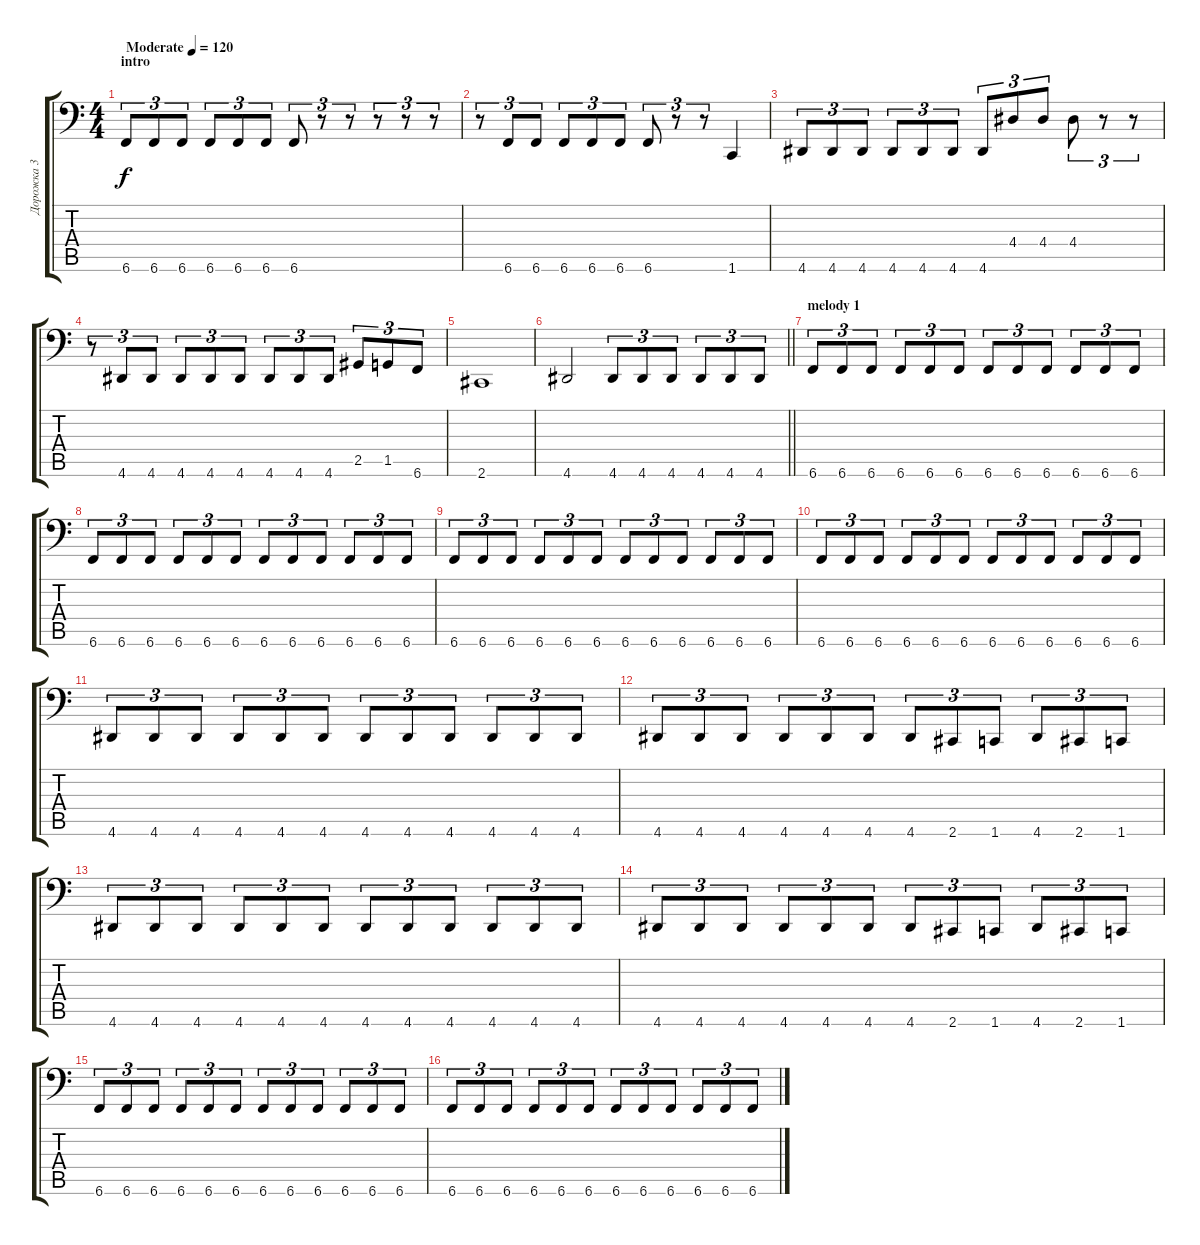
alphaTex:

\track ("Дорожка 3" "Дорожка 3") {instrument electricbassfinger}
\staff {score tabs}
\tuning (Db3 Ab2 E2 B1 Gb1 B0) {hide}
\ts (4 4)
\section ("" "intro")
\tempo (120 "Moderate")
\clef f4
\ks c
6.6.8{tu (3 2) dy f instrument electricbassfinger} 6.6.8{tu (3 2)} 6.6.8{tu (3 2)} 6.6.8{tu (3 2)} 6.6.8{tu (3 2)} 6.6.8{tu (3 2)} 6.6.8{tu (3 2)} r.8{tu (3 2)} r.8{tu (3 2)} r.8{tu (3 2)} r.8{tu (3 2)} r.8{tu (3 2)} |
r.8{tu (3 2)} 6.6.8{tu (3 2)} 6.6.8{tu (3 2)} 6.6.8{tu (3 2)} 6.6.8{tu (3 2)} 6.6.8{tu (3 2)} 6.6.8{tu (3 2)} r.8{tu (3 2)} r.8{tu (3 2)} 1.6.4 |
4.6.8{tu (3 2)} 4.6.8{tu (3 2)} 4.6.8{tu (3 2)} 4.6.8{tu (3 2)} 4.6.8{tu (3 2)} 4.6.8{tu (3 2)} 4.6.8{tu (3 2)} 4.4.8{tu (3 2)} 4.4.8{tu (3 2)} 4.4.8{tu (3 2)} r.8{tu (3 2)} r.8{tu (3 2)} |
r.8{tu (3 2)} 4.6.8{tu (3 2)} 4.6.8{tu (3 2)} 4.6.8{tu (3 2)} 4.6.8{tu (3 2)} 4.6.8{tu (3 2)} 4.6.8{tu (3 2)} 4.6.8{tu (3 2)} 4.6.8{tu (3 2)} 2.5.8{tu (3 2)} 1.5.8{tu (3 2)} 6.6.8{tu (3 2)} |
2.6.1 |
\barLineRight lightlight
4.6.2 4.6.8{tu (3 2)} 4.6.8{tu (3 2)} 4.6.8{tu (3 2)} 4.6.8{tu (3 2)} 4.6.8{tu (3 2)} 4.6.8{tu (3 2)} |
\section ("" "melody 1")
6.6.8{tu (3 2)} 6.6.8{tu (3 2)} 6.6.8{tu (3 2)} 6.6.8{tu (3 2)} 6.6.8{tu (3 2)} 6.6.8{tu (3 2)} 6.6.8{tu (3 2)} 6.6.8{tu (3 2)} 6.6.8{tu (3 2)} 6.6.8{tu (3 2)} 6.6.8{tu (3 2)} 6.6.8{tu (3 2)} |
6.6.8{tu (3 2)} 6.6.8{tu (3 2)} 6.6.8{tu (3 2)} 6.6.8{tu (3 2)} 6.6.8{tu (3 2)} 6.6.8{tu (3 2)} 6.6.8{tu (3 2)} 6.6.8{tu (3 2)} 6.6.8{tu (3 2)} 6.6.8{tu (3 2)} 6.6.8{tu (3 2)} 6.6.8{tu (3 2)} |
6.6.8{tu (3 2)} 6.6.8{tu (3 2)} 6.6.8{tu (3 2)} 6.6.8{tu (3 2)} 6.6.8{tu (3 2)} 6.6.8{tu (3 2)} 6.6.8{tu (3 2)} 6.6.8{tu (3 2)} 6.6.8{tu (3 2)} 6.6.8{tu (3 2)} 6.6.8{tu (3 2)} 6.6.8{tu (3 2)} |
6.6.8{tu (3 2)} 6.6.8{tu (3 2)} 6.6.8{tu (3 2)} 6.6.8{tu (3 2)} 6.6.8{tu (3 2)} 6.6.8{tu (3 2)} 6.6.8{tu (3 2)} 6.6.8{tu (3 2)} 6.6.8{tu (3 2)} 6.6.8{tu (3 2)} 6.6.8{tu (3 2)} 6.6.8{tu (3 2)} |
4.6.8{tu (3 2)} 4.6.8{tu (3 2)} 4.6.8{tu (3 2)} 4.6.8{tu (3 2)} 4.6.8{tu (3 2)} 4.6.8{tu (3 2)} 4.6.8{tu (3 2)} 4.6.8{tu (3 2)} 4.6.8{tu (3 2)} 4.6.8{tu (3 2)} 4.6.8{tu (3 2)} 4.6.8{tu (3 2)} |
4.6.8{tu (3 2)} 4.6.8{tu (3 2)} 4.6.8{tu (3 2)} 4.6.8{tu (3 2)} 4.6.8{tu (3 2)} 4.6.8{tu (3 2)} 4.6.8{tu (3 2)} 2.6.8{tu (3 2)} 1.6.8{tu (3 2)} 4.6.8{tu (3 2)} 2.6.8{tu (3 2)} 1.6.8{tu (3 2)} |
4.6.8{tu (3 2)} 4.6.8{tu (3 2)} 4.6.8{tu (3 2)} 4.6.8{tu (3 2)} 4.6.8{tu (3 2)} 4.6.8{tu (3 2)} 4.6.8{tu (3 2)} 4.6.8{tu (3 2)} 4.6.8{tu (3 2)} 4.6.8{tu (3 2)} 4.6.8{tu (3 2)} 4.6.8{tu (3 2)} |
4.6.8{tu (3 2)} 4.6.8{tu (3 2)} 4.6.8{tu (3 2)} 4.6.8{tu (3 2)} 4.6.8{tu (3 2)} 4.6.8{tu (3 2)} 4.6.8{tu (3 2)} 2.6.8{tu (3 2)} 1.6.8{tu (3 2)} 4.6.8{tu (3 2)} 2.6.8{tu (3 2)} 1.6.8{tu (3 2)} |
6.6.8{tu (3 2)} 6.6.8{tu (3 2)} 6.6.8{tu (3 2)} 6.6.8{tu (3 2)} 6.6.8{tu (3 2)} 6.6.8{tu (3 2)} 6.6.8{tu (3 2)} 6.6.8{tu (3 2)} 6.6.8{tu (3 2)} 6.6.8{tu (3 2)} 6.6.8{tu (3 2)} 6.6.8{tu (3 2)} |
6.6.8{tu (3 2)} 6.6.8{tu (3 2)} 6.6.8{tu (3 2)} 6.6.8{tu (3 2)} 6.6.8{tu (3 2)} 6.6.8{tu (3 2)} 6.6.8{tu (3 2)} 6.6.8{tu (3 2)} 6.6.8{tu (3 2)} 6.6.8{tu (3 2)} 6.6.8{tu (3 2)} 6.6.8{tu (3 2)}
